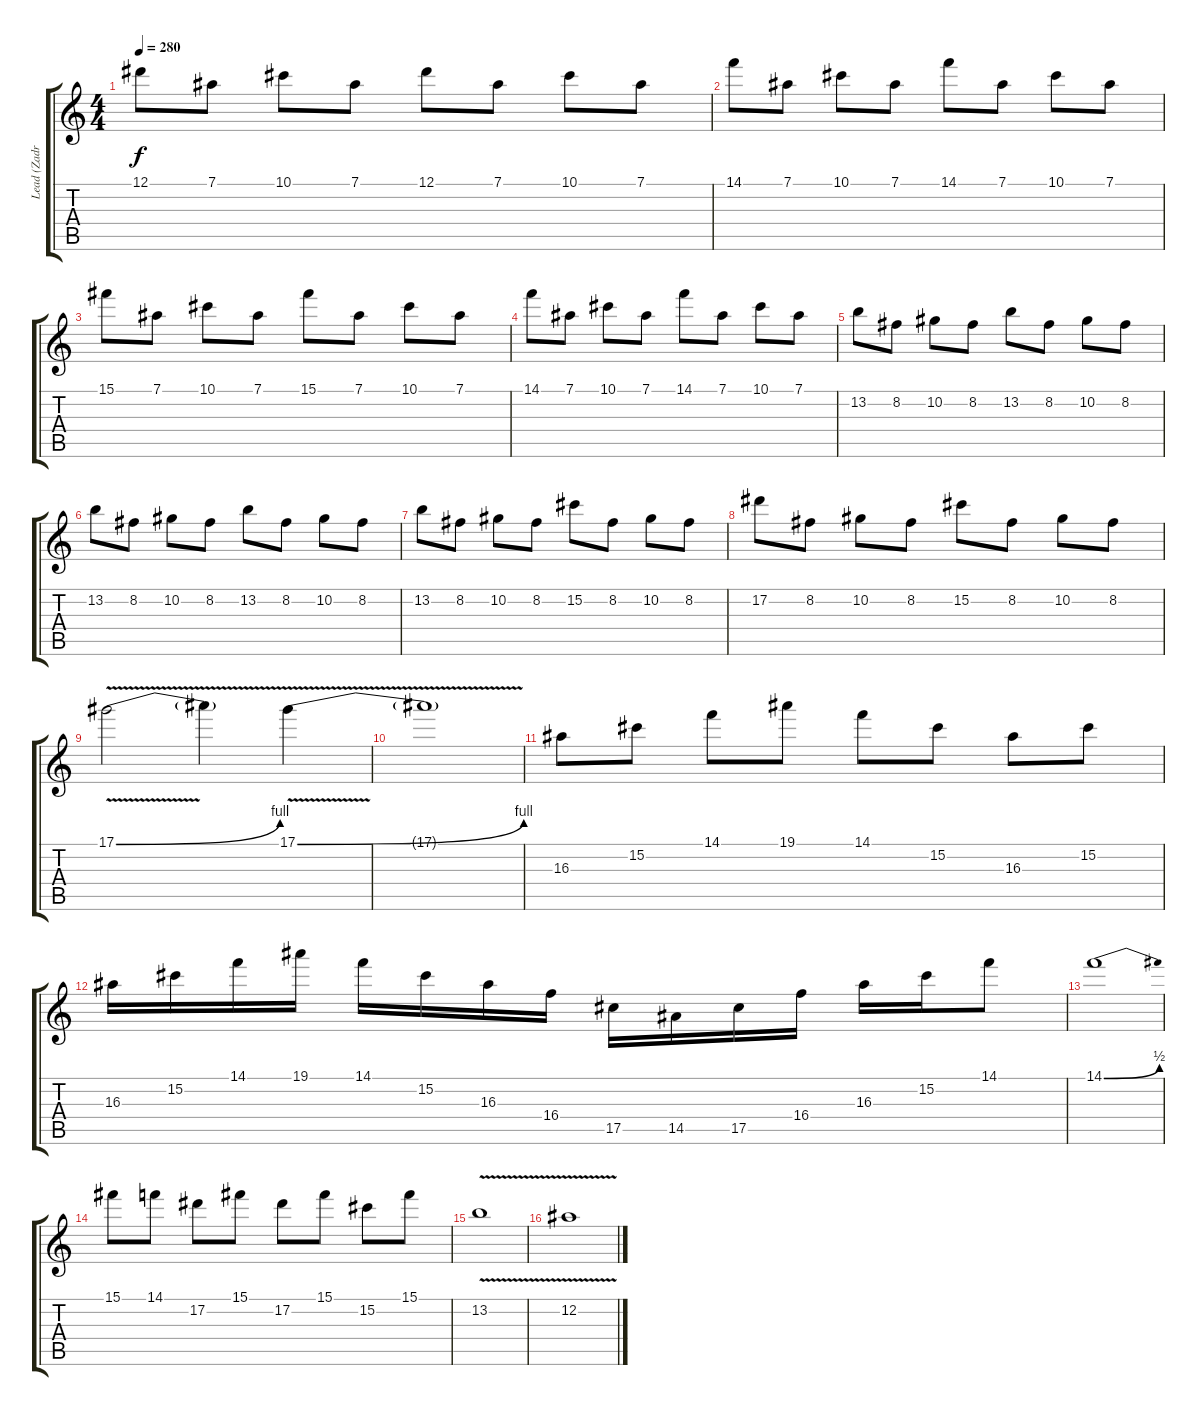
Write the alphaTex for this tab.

\track ("Lead (Zadrock)" "Lead (Zadr") {instrument overdrivenguitar}
\staff {score tabs}
\tuning (Eb4 Bb3 Gb3 Db3 Ab2 Eb2) {hide}
\ts (4 4)
\tempo 280
\clef g2
\ks c
12.1.8{dy f} 7.1.8 10.1.8 7.1.8 12.1.8 7.1.8 10.1.8 7.1.8 |
14.1.8 7.1.8 10.1.8 7.1.8 14.1.8 7.1.8 10.1.8 7.1.8 |
15.1.8 7.1.8 10.1.8 7.1.8 15.1.8 7.1.8 10.1.8 7.1.8 |
14.1.8 7.1.8 10.1.8 7.1.8 14.1.8 7.1.8 10.1.8 7.1.8 |
13.2.8 8.2.8 10.2.8 8.2.8 13.2.8 8.2.8 10.2.8 8.2.8 |
13.2.8 8.2.8 10.2.8 8.2.8 13.2.8 8.2.8 10.2.8 8.2.8 |
13.2.8 8.2.8 10.2.8 8.2.8 15.2.8 8.2.8 10.2.8 8.2.8 |
17.2.8 8.2.8 10.2.8 8.2.8 15.2.8 8.2.8 10.2.8 8.2.8 |
17.1{be (bend 0 0 60 4) v}.2 17.1{t}.4 17.1{be (bend 0 0 60 4) v}.4 |
17.1{t}.1 |
16.3.8 15.2.8 14.1.8 19.1.8 14.1.8 15.2.8 16.3.8 15.2.8 |
16.3.16 15.2.16 14.1.16 19.1.16 14.1.16 15.2.16 16.3.16 16.4.16 17.5.16 14.5.16 17.5.16 16.4.16 16.3.16 15.2.16 14.1.8 |
14.1{be (bend 0 0 60 2)}.1 |
15.1.8 14.1.8 17.2.8 15.1.8 17.2.8 15.1.8 15.2.8 15.1.8 |
13.2{v}.1 |
12.2{v}.1
